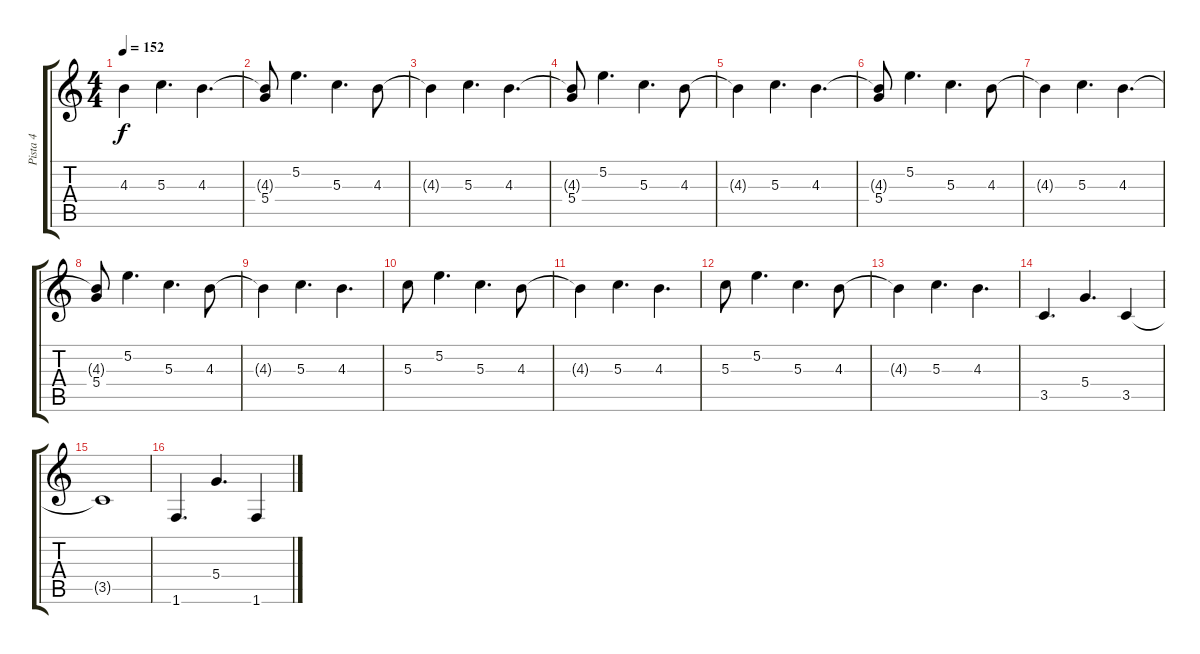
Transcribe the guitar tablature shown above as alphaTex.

\track ("Pista 4" "Pista 4") {instrument distortionguitar}
\staff {score tabs}
\tuning (E4 B3 G3 D3 A2 E2) {hide}
\ts (4 4)
\tempo 152
\clef g2
\ks c
4.3{t}.4{dy f} 5.3.4{d} 4.3.4{d} |
(4.3{t} 5.4).8 5.2.4{d} 5.3.4{d} 4.3.8 |
4.3{t}.4 5.3.4{d} 4.3.4{d} |
(4.3{t} 5.4).8 5.2.4{d} 5.3.4{d} 4.3.8 |
4.3{t}.4 5.3.4{d} 4.3.4{d} |
(4.3{t} 5.4).8 5.2.4{d} 5.3.4{d} 4.3.8 |
4.3{t}.4 5.3.4{d} 4.3.4{d} |
(4.3{t} 5.4).8 5.2.4{d} 5.3.4{d} 4.3.8 |
4.3{t}.4 5.3.4{d} 4.3.4{d} |
5.3.8 5.2.4{d} 5.3.4{d} 4.3.8 |
4.3{t}.4 5.3.4{d} 4.3.4{d} |
5.3.8 5.2.4{d} 5.3.4{d} 4.3.8 |
4.3{t}.4 5.3.4{d} 4.3.4{d} |
3.5.4{d} 5.4.4{d} 3.5.4 |
3.5{t}.1 |
1.6.4{d} 5.4.4{d} 1.6.4
